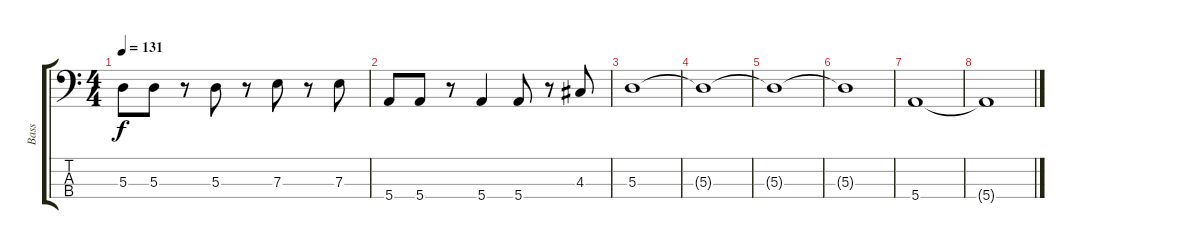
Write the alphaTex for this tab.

\track ("Bass" "Bass") {instrument electricbasspick}
\staff {score tabs}
\tuning (G2 D2 A1 E1) {hide}
\ts (4 4)
\tempo 131
\clef f4
\ks c
5.3.8{dy f} 5.3.8 r.8 5.3.8 r.8 7.3.8 r.8 7.3.8 |
5.4.8 5.4.8 r.8 5.4.4 5.4.8 r.8 4.3.8 |
5.3.1 |
5.3{t}.1 |
5.3{t}.1 |
5.3{t}.1 |
5.4.1 |
5.4{t}.1
